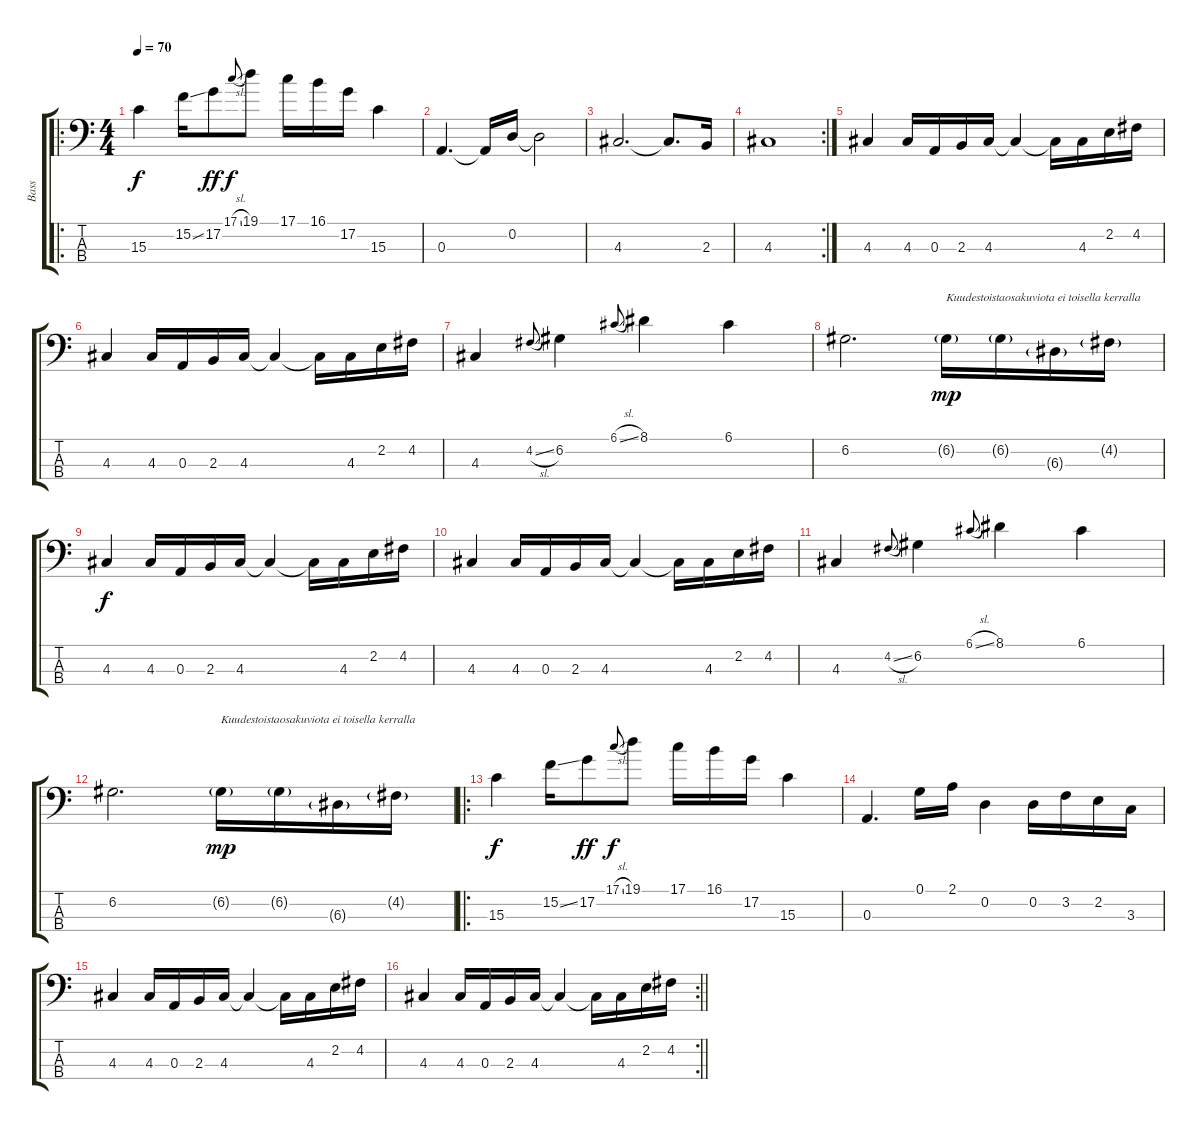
\track ("Bass" "Bass") {instrument electricbassfinger}
\staff {score tabs}
\tuning (G2 D2 A1 E1) {hide}
\ro
\ts (4 4)
\tempo 70
\clef f4
\ks c
15.3.4{dy f} 15.2{ss}.16 17.2.8{dy ff} 17.1{sl}.8{gr onbeat dy f} 19.1.8 17.1.16 16.1.16 17.2.16 15.3.4 |
0.3.4{d} 0.3{t}.16 0.2.16 0.2{t}.2 |
4.3.2{d} 4.3{t}.8{d} 2.3.16 |
\rc 2
4.3.1 |
4.3.4 4.3.16 0.3.16 2.3.16 4.3.16 4.3{t}.4 4.3{t}.16 4.3.16 2.2.16 4.2.16 |
4.3.4 4.3.16 0.3.16 2.3.16 4.3.16 4.3{t}.4 4.3{t}.16 4.3.16 2.2.16 4.2.16 |
4.3.4 4.2{sl}.8{gr onbeat} 6.2.4 6.1{sl}.8{gr onbeat} 8.1.4 6.1.4 |
6.2.2{d} 6.2{g}.16{txt "Kuudestoistaosakuviota ei toisella kerralla" dy mp} 6.2{g}.16 6.3{g}.16 4.2{g}.16 |
4.3.4{dy f} 4.3.16 0.3.16 2.3.16 4.3.16 4.3{t}.4 4.3{t}.16 4.3.16 2.2.16 4.2.16 |
4.3.4 4.3.16 0.3.16 2.3.16 4.3.16 4.3{t}.4 4.3{t}.16 4.3.16 2.2.16 4.2.16 |
4.3.4 4.2{sl}.8{gr onbeat} 6.2.4 6.1{sl}.8{gr onbeat} 8.1.4 6.1.4 |
6.2.2{d} 6.2{g}.16{txt "Kuudestoistaosakuviota ei toisella kerralla" dy mp} 6.2{g}.16 6.3{g}.16 4.2{g}.16 |
\ro
15.3.4{dy f} 15.2{ss}.16 17.2.8{dy ff} 17.1{sl}.8{gr onbeat dy f} 19.1.8 17.1.16 16.1.16 17.2.16 15.3.4 |
0.3.4{d} 0.1.16 2.1.16 0.2.4 0.2.16 3.2.16 2.2.16 3.3.16 |
4.3.4 4.3.16 0.3.16 2.3.16 4.3.16 4.3{t}.4 4.3{t}.16 4.3.16 2.2.16 4.2.16 |
\rc 2
\barLineRight lightlight
4.3.4 4.3.16 0.3.16 2.3.16 4.3.16 4.3{t}.4 4.3{t}.16 4.3.16 2.2.16 4.2.16
